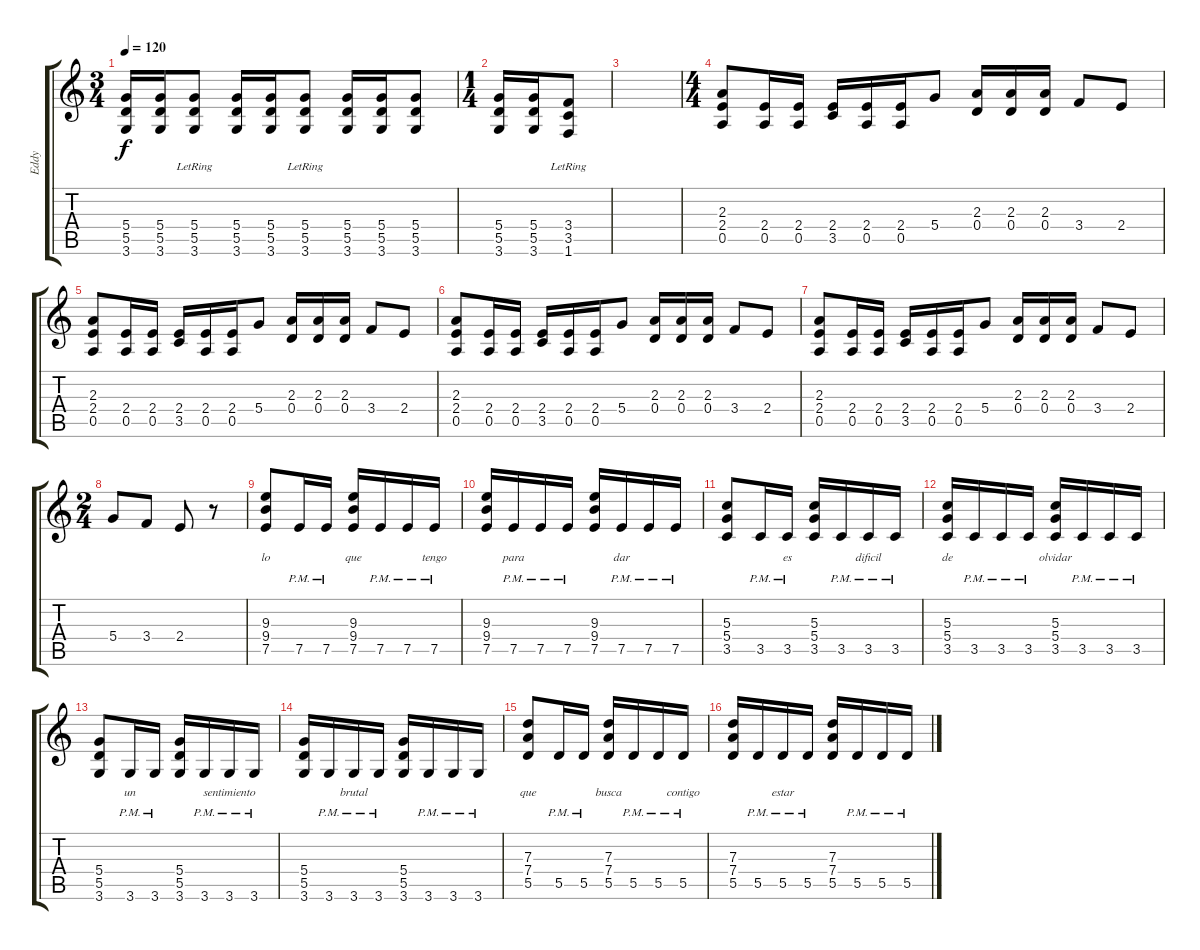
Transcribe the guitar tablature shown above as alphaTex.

\track ("Eddy" "Eddy") {instrument distortionguitar}
\staff {score tabs}
\tuning (E4 B3 G3 D3 A2 E2) {hide}
\ts (3 4)
\tempo 120
\clef g2
\ks c
(5.4 5.5 3.6).16{dy f} (5.4 5.5 3.6).16 (5.4 5.5 3.6{lr}).8 (5.4 5.5 3.6).16 (5.4 5.5 3.6).16 (5.4 5.5 3.6{lr}).8 (5.4 5.5 3.6).16 (5.4 5.5 3.6).16 (5.4 5.5 3.6).8 |
\ts (1 4)
(5.4 5.5 3.6).16 (5.4 5.5 3.6).16 (3.4{lr} 3.5 1.6).8 |
|
\ts (4 4)
(2.3 2.4 0.5).8 (2.4 0.5).16 (2.4 0.5).16 (2.4 3.5).16 (2.4 0.5).16 (2.4 0.5).16 5.4.8 (2.3 0.4).16 (2.3 0.4).16 (2.3 0.4).16 3.4.8 2.4.8 |
(2.3 2.4 0.5).8 (2.4 0.5).16 (2.4 0.5).16 (2.4 3.5).16 (2.4 0.5).16 (2.4 0.5).16 5.4.8 (2.3 0.4).16 (2.3 0.4).16 (2.3 0.4).16 3.4.8 2.4.8 |
(2.3 2.4 0.5).8 (2.4 0.5).16 (2.4 0.5).16 (2.4 3.5).16 (2.4 0.5).16 (2.4 0.5).16 5.4.8 (2.3 0.4).16 (2.3 0.4).16 (2.3 0.4).16 3.4.8 2.4.8 |
(2.3 2.4 0.5).8 (2.4 0.5).16 (2.4 0.5).16 (2.4 3.5).16 (2.4 0.5).16 (2.4 0.5).16 5.4.8 (2.3 0.4).16 (2.3 0.4).16 (2.3 0.4).16 3.4.8 2.4.8 |
\ts (2 4)
5.4.8 3.4.8 2.4.8 r.8 |
(9.3 9.4 7.5).8{lyrics (0 "") lyrics (1 "") lyrics (2 "lo") lyrics (3 "") lyrics (4 "")} 7.5{pm}.16{lyrics (0 "") lyrics (1 "") lyrics (2 "") lyrics (3 "") lyrics (4 "")} 7.5{pm}.16{lyrics (0 "") lyrics (1 "") lyrics (2 "") lyrics (3 "") lyrics (4 "")} (9.3 9.4 7.5).16{lyrics (0 "") lyrics (1 "") lyrics (2 "que") lyrics (3 "") lyrics (4 "")} 7.5{pm}.16{lyrics (0 "") lyrics (1 "") lyrics (2 "") lyrics (3 "") lyrics (4 "")} 7.5{pm}.16{lyrics (0 "") lyrics (1 "") lyrics (2 "") lyrics (3 "") lyrics (4 "")} 7.5{pm}.16{lyrics (0 "") lyrics (1 "") lyrics (2 "tengo") lyrics (3 "") lyrics (4 "")} |
(9.3 9.4 7.5).16{lyrics (0 "") lyrics (1 "") lyrics (2 "") lyrics (3 "") lyrics (4 "")} 7.5{pm}.16{lyrics (0 "") lyrics (1 "") lyrics (2 "para") lyrics (3 "") lyrics (4 "")} 7.5{pm}.16{lyrics (0 "") lyrics (1 "") lyrics (2 "") lyrics (3 "") lyrics (4 "")} 7.5{pm}.16{lyrics (0 "") lyrics (1 "") lyrics (2 "") lyrics (3 "") lyrics (4 "")} (9.3 9.4 7.5).16{lyrics (0 "") lyrics (1 "") lyrics (2 "") lyrics (3 "") lyrics (4 "")} 7.5{pm}.16{lyrics (0 "") lyrics (1 "") lyrics (2 "dar") lyrics (3 "") lyrics (4 "")} 7.5{pm}.16{lyrics (0 "") lyrics (1 "") lyrics (2 "") lyrics (3 "") lyrics (4 "")} 7.5{pm}.16{lyrics (0 "") lyrics (1 "") lyrics (2 "") lyrics (3 "") lyrics (4 "")} |
(5.3 5.4 3.5).8{lyrics (0 "") lyrics (1 "") lyrics (2 "") lyrics (3 "") lyrics (4 "")} 3.5{pm}.16{lyrics (0 "") lyrics (1 "") lyrics (2 "") lyrics (3 "") lyrics (4 "")} 3.5{pm}.16{lyrics (0 "") lyrics (1 "") lyrics (2 "es") lyrics (3 "") lyrics (4 "")} (5.3 5.4 3.5).16{lyrics (0 "") lyrics (1 "") lyrics (2 "") lyrics (3 "") lyrics (4 "")} 3.5{pm}.16{lyrics (0 "") lyrics (1 "") lyrics (2 "") lyrics (3 "") lyrics (4 "")} 3.5{pm}.16{lyrics (0 "") lyrics (1 "") lyrics (2 "dificil") lyrics (3 "") lyrics (4 "")} 3.5{pm}.16{lyrics (0 "") lyrics (1 "") lyrics (2 "") lyrics (3 "") lyrics (4 "")} |
(5.3 5.4 3.5).16{lyrics (0 "") lyrics (1 "") lyrics (2 "de") lyrics (3 "") lyrics (4 "")} 3.5{pm}.16{lyrics (0 "") lyrics (1 "") lyrics (2 "") lyrics (3 "") lyrics (4 "")} 3.5{pm}.16{lyrics (0 "") lyrics (1 "") lyrics (2 "") lyrics (3 "") lyrics (4 "")} 3.5{pm}.16{lyrics (0 "") lyrics (1 "") lyrics (2 "") lyrics (3 "") lyrics (4 "")} (5.3 5.4 3.5).16{lyrics (0 "") lyrics (1 "") lyrics (2 "olvidar") lyrics (3 "") lyrics (4 "")} 3.5{pm}.16{lyrics (0 "") lyrics (1 "") lyrics (2 "") lyrics (3 "") lyrics (4 "")} 3.5{pm}.16{lyrics (0 "") lyrics (1 "") lyrics (2 "") lyrics (3 "") lyrics (4 "")} 3.5{pm}.16{lyrics (0 "") lyrics (1 "") lyrics (2 "") lyrics (3 "") lyrics (4 "")} |
(5.4 5.5 3.6).8{lyrics (0 "") lyrics (1 "") lyrics (2 "") lyrics (3 "") lyrics (4 "")} 3.6{pm}.16{lyrics (0 "") lyrics (1 "") lyrics (2 "un") lyrics (3 "") lyrics (4 "")} 3.6{pm}.16{lyrics (0 "") lyrics (1 "") lyrics (2 "") lyrics (3 "") lyrics (4 "")} (5.4 5.5 3.6).16{lyrics (0 "") lyrics (1 "") lyrics (2 "") lyrics (3 "") lyrics (4 "")} 3.6{pm}.16{lyrics (0 "") lyrics (1 "") lyrics (2 "") lyrics (3 "") lyrics (4 "")} 3.6{pm}.16{lyrics (0 "") lyrics (1 "") lyrics (2 "sentimiento") lyrics (3 "") lyrics (4 "")} 3.6{pm}.16{lyrics (0 "") lyrics (1 "") lyrics (2 "") lyrics (3 "") lyrics (4 "")} |
(5.4 5.5 3.6).16{lyrics (0 "") lyrics (1 "") lyrics (2 "") lyrics (3 "") lyrics (4 "")} 3.6{pm}.16{lyrics (0 "") lyrics (1 "") lyrics (2 "") lyrics (3 "") lyrics (4 "")} 3.6{pm}.16{lyrics (0 "") lyrics (1 "") lyrics (2 "brutal") lyrics (3 "") lyrics (4 "")} 3.6{pm}.16{lyrics (0 "") lyrics (1 "") lyrics (2 "") lyrics (3 "") lyrics (4 "")} (5.4 5.5 3.6).16{lyrics (0 "") lyrics (1 "") lyrics (2 "") lyrics (3 "") lyrics (4 "")} 3.6{pm}.16{lyrics (0 "") lyrics (1 "") lyrics (2 "") lyrics (3 "") lyrics (4 "")} 3.6{pm}.16{lyrics (0 "") lyrics (1 "") lyrics (2 "") lyrics (3 "") lyrics (4 "")} 3.6{pm}.16{lyrics (0 "") lyrics (1 "") lyrics (2 "") lyrics (3 "") lyrics (4 "")} |
(7.3 7.4 5.5).8{lyrics (0 "") lyrics (1 "") lyrics (2 "que") lyrics (3 "") lyrics (4 "")} 5.5{pm}.16{lyrics (0 "") lyrics (1 "") lyrics (2 "") lyrics (3 "") lyrics (4 "")} 5.5{pm}.16{lyrics (0 "") lyrics (1 "") lyrics (2 "") lyrics (3 "") lyrics (4 "")} (7.3 7.4 5.5).16{lyrics (0 "") lyrics (1 "") lyrics (2 "busca") lyrics (3 "") lyrics (4 "")} 5.5{pm}.16{lyrics (0 "") lyrics (1 "") lyrics (2 "") lyrics (3 "") lyrics (4 "")} 5.5{pm}.16{lyrics (0 "") lyrics (1 "") lyrics (2 "") lyrics (3 "") lyrics (4 "")} 5.5{pm}.16{lyrics (0 "") lyrics (1 "") lyrics (2 "contigo") lyrics (3 "") lyrics (4 "")} |
(7.3 7.4 5.5).16{lyrics (0 "") lyrics (1 "") lyrics (2 "") lyrics (3 "") lyrics (4 "")} 5.5{pm}.16{lyrics (0 "") lyrics (1 "") lyrics (2 "") lyrics (3 "") lyrics (4 "")} 5.5{pm}.16{lyrics (0 "") lyrics (1 "") lyrics (2 "estar") lyrics (3 "") lyrics (4 "")} 5.5{pm}.16{lyrics (0 "") lyrics (1 "") lyrics (2 "") lyrics (3 "") lyrics (4 "")} (7.3 7.4 5.5).16{lyrics (0 "") lyrics (1 "") lyrics (2 "") lyrics (3 "") lyrics (4 "")} 5.5{pm}.16{lyrics (0 "") lyrics (1 "") lyrics (2 "") lyrics (3 "") lyrics (4 "")} 5.5{pm}.16{lyrics (0 "") lyrics (1 "") lyrics (2 "") lyrics (3 "") lyrics (4 "")} 5.5{pm}.16{lyrics (0 "") lyrics (1 "") lyrics (2 "") lyrics (3 "") lyrics (4 "")}
